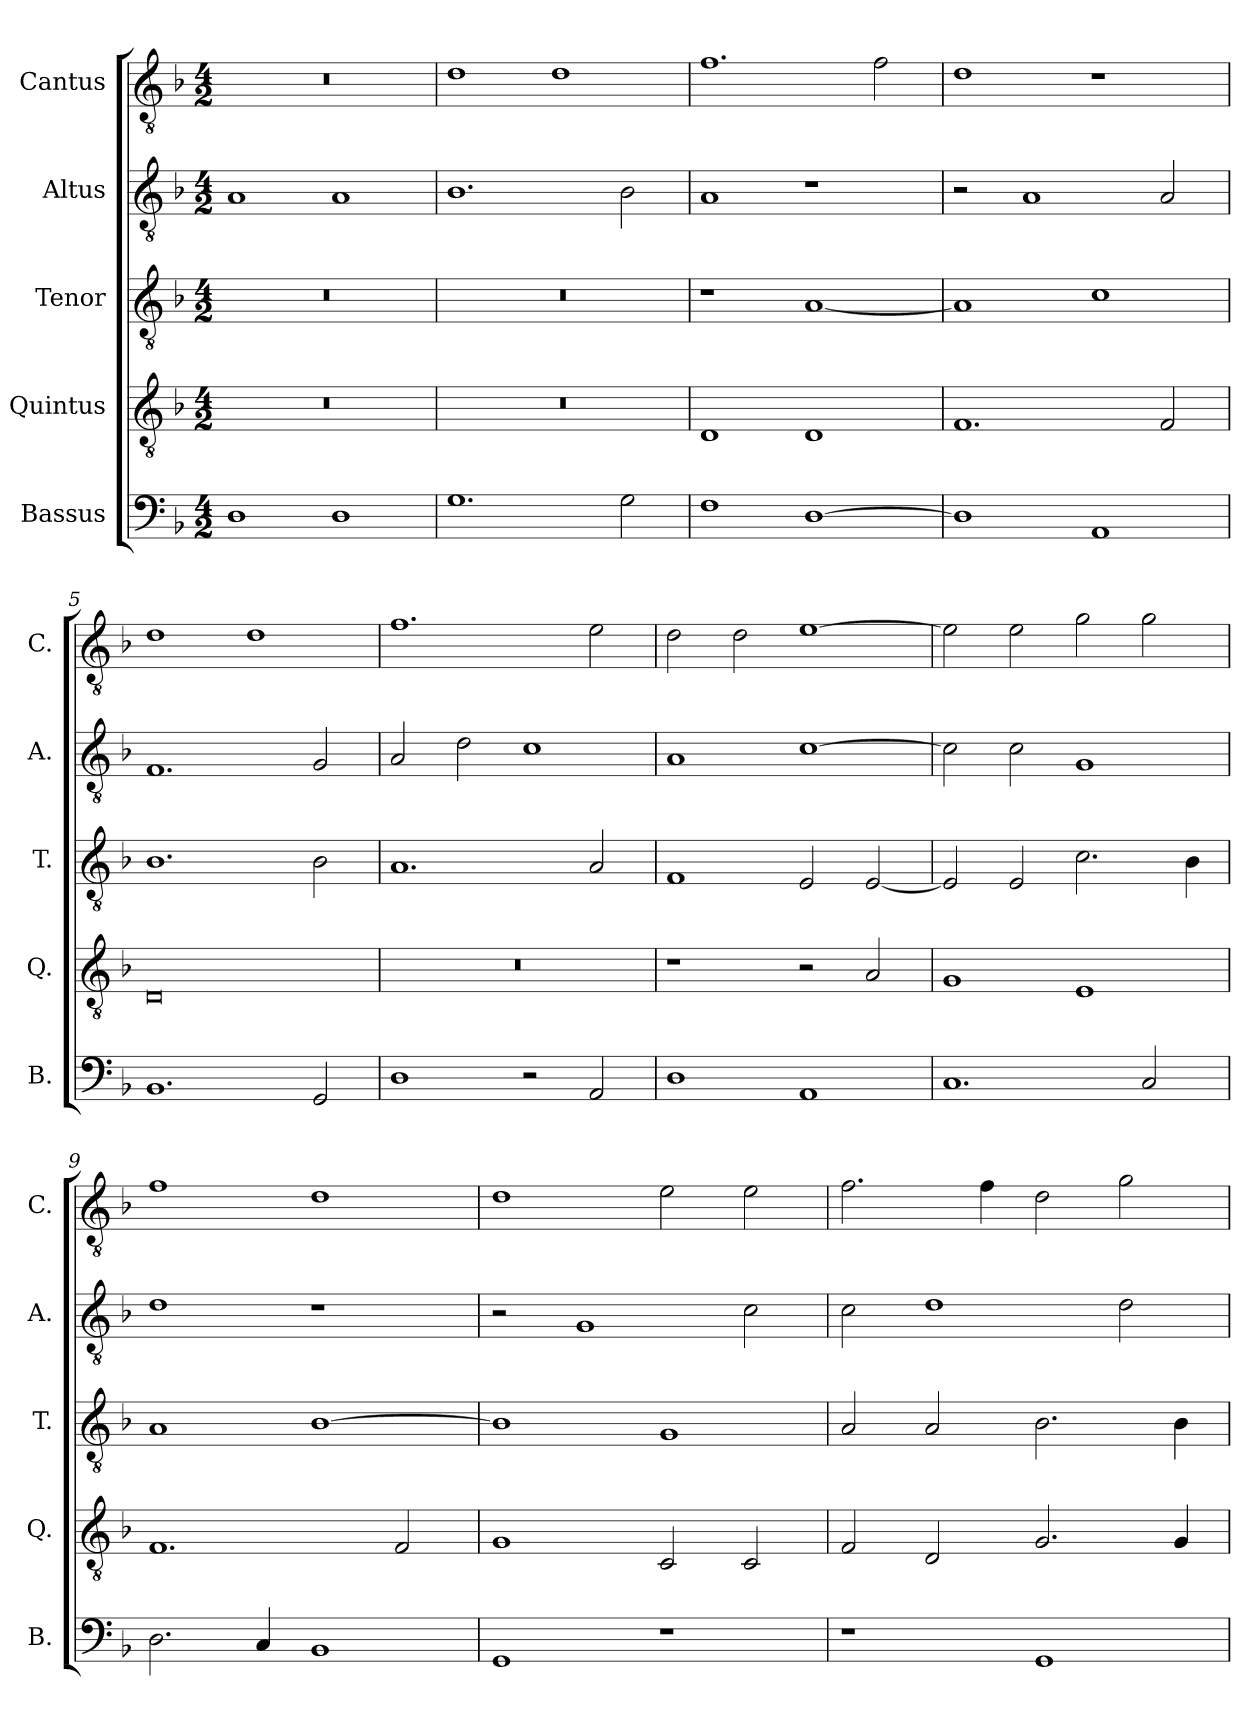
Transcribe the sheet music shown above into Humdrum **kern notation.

**kern	**kern	**kern	**kern	**kern
*part5	*part4	*part3	*part2	*part1
*staff5	*staff4	*staff3	*staff2	*staff1
*I"Bassus	*I"Quintus	*I"Tenor	*I"Altus	*I"Cantus
*I'B.	*I'Q.	*I'T.	*I'A.	*I'C.
*clefF4	*clefGv2	*clefGv2	*clefGv2	*clefGv2
*k[b-]	*k[b-]	*k[b-]	*k[b-]	*k[b-]
*M4/2	*M4/2	*M4/2	*M4/2	*M4/2
=1	=1	=1	=1	=1
1D	0r	0r	1A	0r
1D	.	.	1A	.
=2	=2	=2	=2	=2
1.G	0r	0r	1.B-	1d
.	.	.	.	1d
2G\	.	.	2B-\	.
=3	=3	=3	=3	=3
1F	1D	1r	1A	1.f
[1D	1D	[1A	1r	.
.	.	.	.	2f\
=4	=4	=4	=4	=4
1D]	1.F	1A]	2r	1d
.	.	.	1A	.
1AA	.	1c	.	1r
.	2F/	.	2A/	.
=5	=5	=5	=5	=5
1.BB-	0D	1.B-	1.F	1d
.	.	.	.	1d
2GG/	.	2B-\	2G/	.
=6	=6	=6	=6	=6
1D	0r	1.A	2A/	1.f
.	.	.	2d\	.
2r	.	.	1c	.
2AA/	.	2A/	.	2e\
=7	=7	=7	=7	=7
1D	1r	1F	1A	2d\
.	.	.	.	2d\
1AA	2r	2E/	[1c	[1e
.	2A/	[2E/	.	.
=8	=8	=8	=8	=8
1.C	1G	2E/]	2c\]	2e\]
.	.	2E/	2c\	2e\
.	1E	2.c\	1G	2g\
2C/	.	.	.	2g\
.	.	4B-\	.	.
=9	=9	=9	=9	=9
2.D\	1.F	1A	1d	1f
4C/	.	.	.	.
1BB-	.	[1B-	1r	1d
.	2F/	.	.	.
!!LO:LB:g=z
=10	=10	=10	=10	=10
1GG	1G	1B-]	2r	1d
.	.	.	1G	.
1r	2C/	1G	.	2e\
.	2C/	.	2c\	2e\
=11	=11	=11	=11	=11
1r	2F/	2A/	2c\	2.f\
.	2D/	2A/	1d	.
.	.	.	.	4f\
1GG	2.G/	2.B-\	.	2d\
.	.	.	2d\	2g\
.	4G/	4B-\	.	.
=	=	=	=	=
*-	*-	*-	*-	*-
